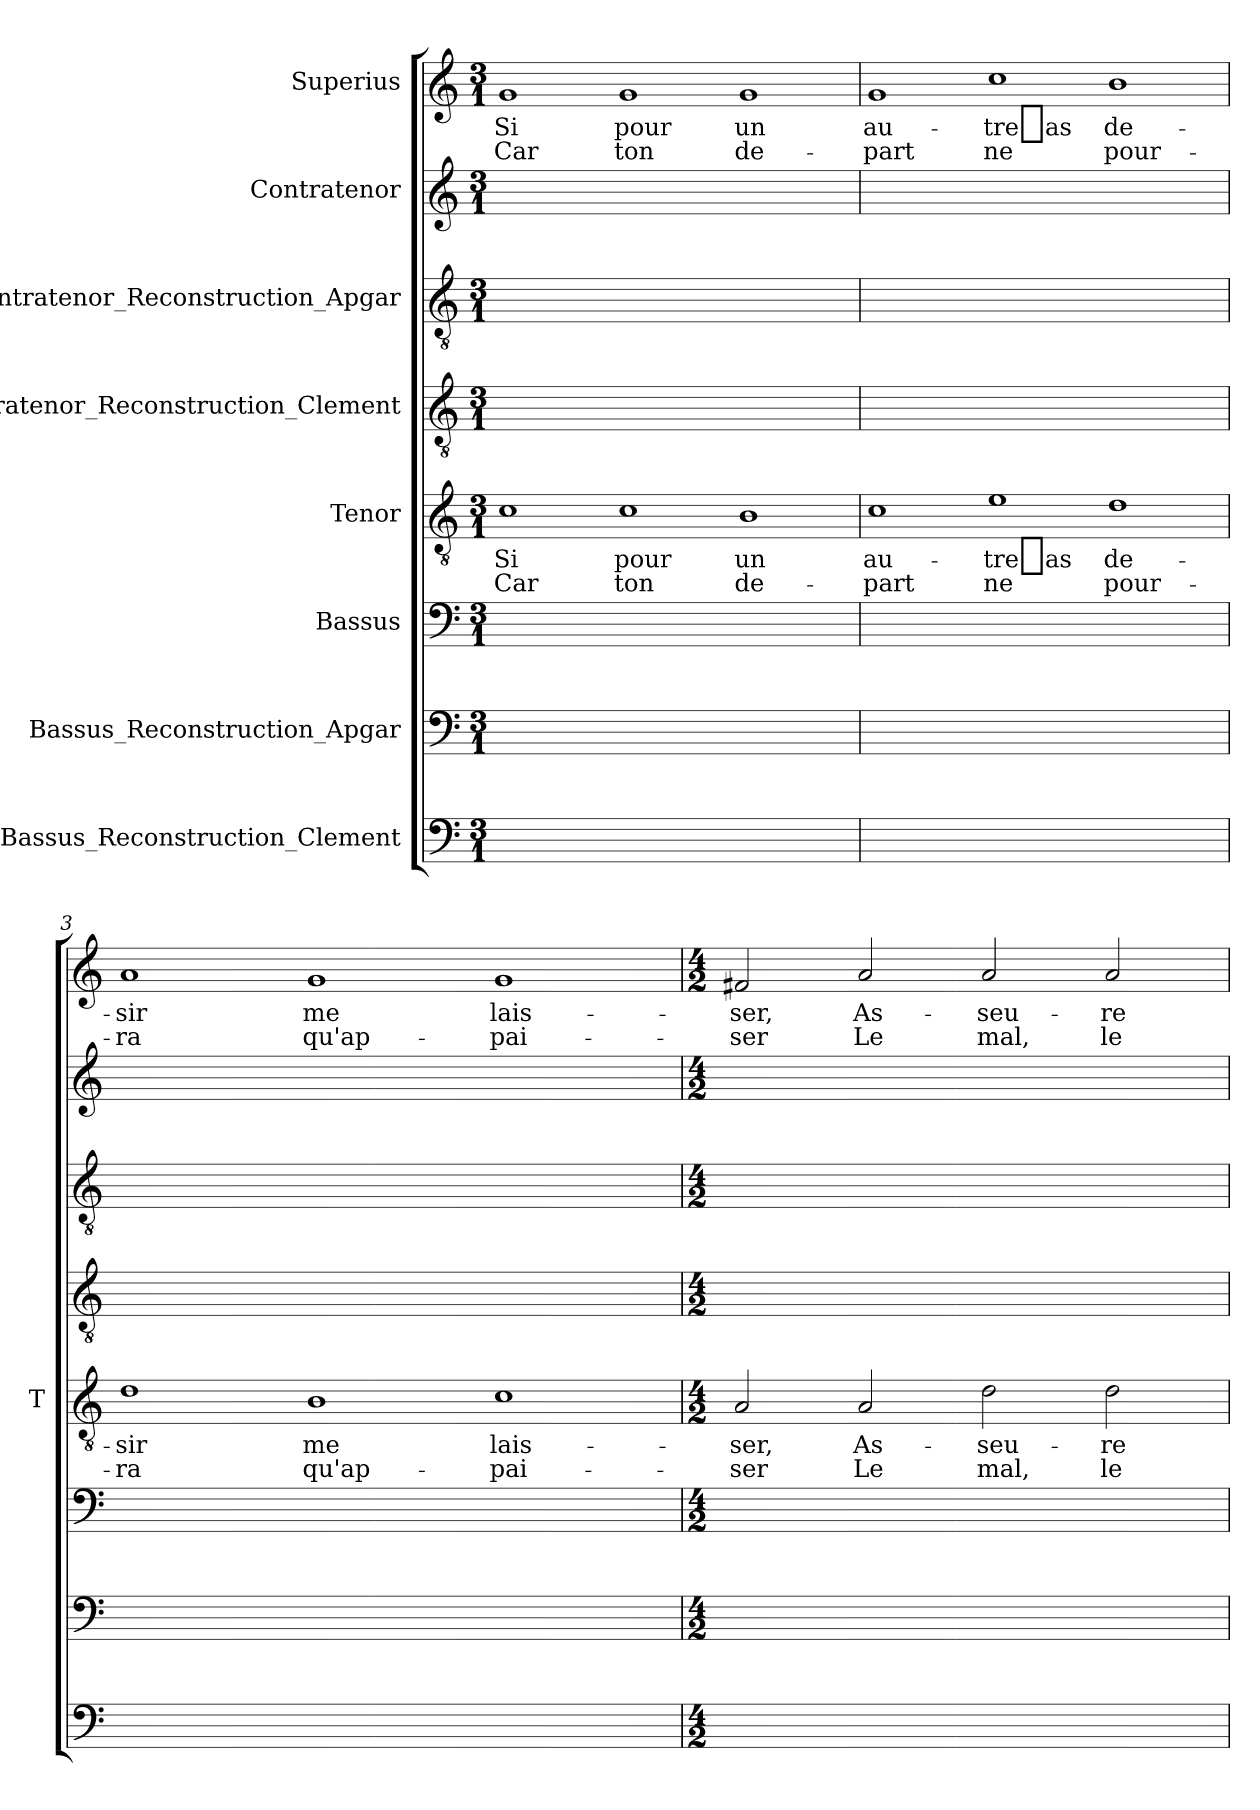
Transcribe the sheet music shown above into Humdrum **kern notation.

**kern	**kern	**kern	**kern	**text	**text	**kern	**kern	**kern	**kern	**text	**text
*part8	*part7	*part6	*part5	*part5	*part5	*part4	*part3	*part2	*part1	*part1	*part1
*staff8	*staff7	*staff6	*staff5	*staff5	*staff5	*staff4	*staff3	*staff2	*staff1	*staff1	*staff1
*I"Bassus_Reconstruction_Clement	*I"Bassus_Reconstruction_Apgar	*I"Bassus	*I"Tenor	*	*	*I"Contratenor_Reconstruction_Clement	*I"Contratenor_Reconstruction_Apgar	*I"Contratenor	*I"Superius	*	*
*	*	*	*I'T	*	*	*	*	*	*	*	*
*clefF4	*clefF4	*clefF4	*clefGv2	*	*	*clefGv2	*clefGv2	*clefG2	*clefG2	*	*
*k[]	*k[]	*k[]	*k[]	*	*	*k[]	*k[]	*k[]	*k[]	*	*
*M3/1	*M3/1	*M3/1	*M3/1	*	*	*M3/1	*M3/1	*M3/1	*M3/1	*	*
=1	=1	=1	=1	=1	=1	=1	=1	=1	=1	=1	=1
0.ryy	0.ryy	0.ryy	1c	-Si	-Car	0.ryy	0.ryy	0.ryy	1g	-Si	-Car
.	.	.	1c	-pour	-ton	.	.	.	1g	-pour	-ton
.	.	.	1B	-un	de-	.	.	.	1g	-un	de-
=2	=2	=2	=2	=2	=2	=2	=2	=2	=2	=2	=2
0.ryy	0.ryy	0.ryy	1c	au-	-part	0.ryy	0.ryy	0.ryy	1g	au-	-part
.	.	.	1e	-tre_as	-ne	.	.	.	1cc	-tre_as	-ne
.	.	.	1d	de-	pour-	.	.	.	1b	de-	pour-
=3	=3	=3	=3	=3	=3	=3	=3	=3	=3	=3	=3
0.ryy	0.ryy	0.ryy	1d	-sir	-ra	0.ryy	0.ryy	0.ryy	1a	-sir	-ra
.	.	.	1B	-me	qu'ap-	.	.	.	1g	-me	qu'ap-
.	.	.	1c	lais-	pai-	.	.	.	1g	lais-	pai-
=4	=4	=4	=4	=4	=4	=4	=4	=4	=4	=4	=4
*M4/2	*M4/2	*M4/2	*M4/2	*	*	*M4/2	*M4/2	*M4/2	*M4/2	*	*
0ryy	0ryy	0ryy	2A	-ser,	-ser	0ryy	0ryy	0ryy	2f#X	-ser,	-ser
.	.	.	2A	As-	-Le	.	.	.	2a	As-	-Le
.	.	.	2d	seu-	-mal,	.	.	.	2a	seu-	-mal,
.	.	.	2d	-re	le-	.	.	.	2a	-re	le-
=	=	=	=	=	=	=	=	=	=	=	=
*-	*-	*-	*-	*-	*-	*-	*-	*-	*-	*-	*-
